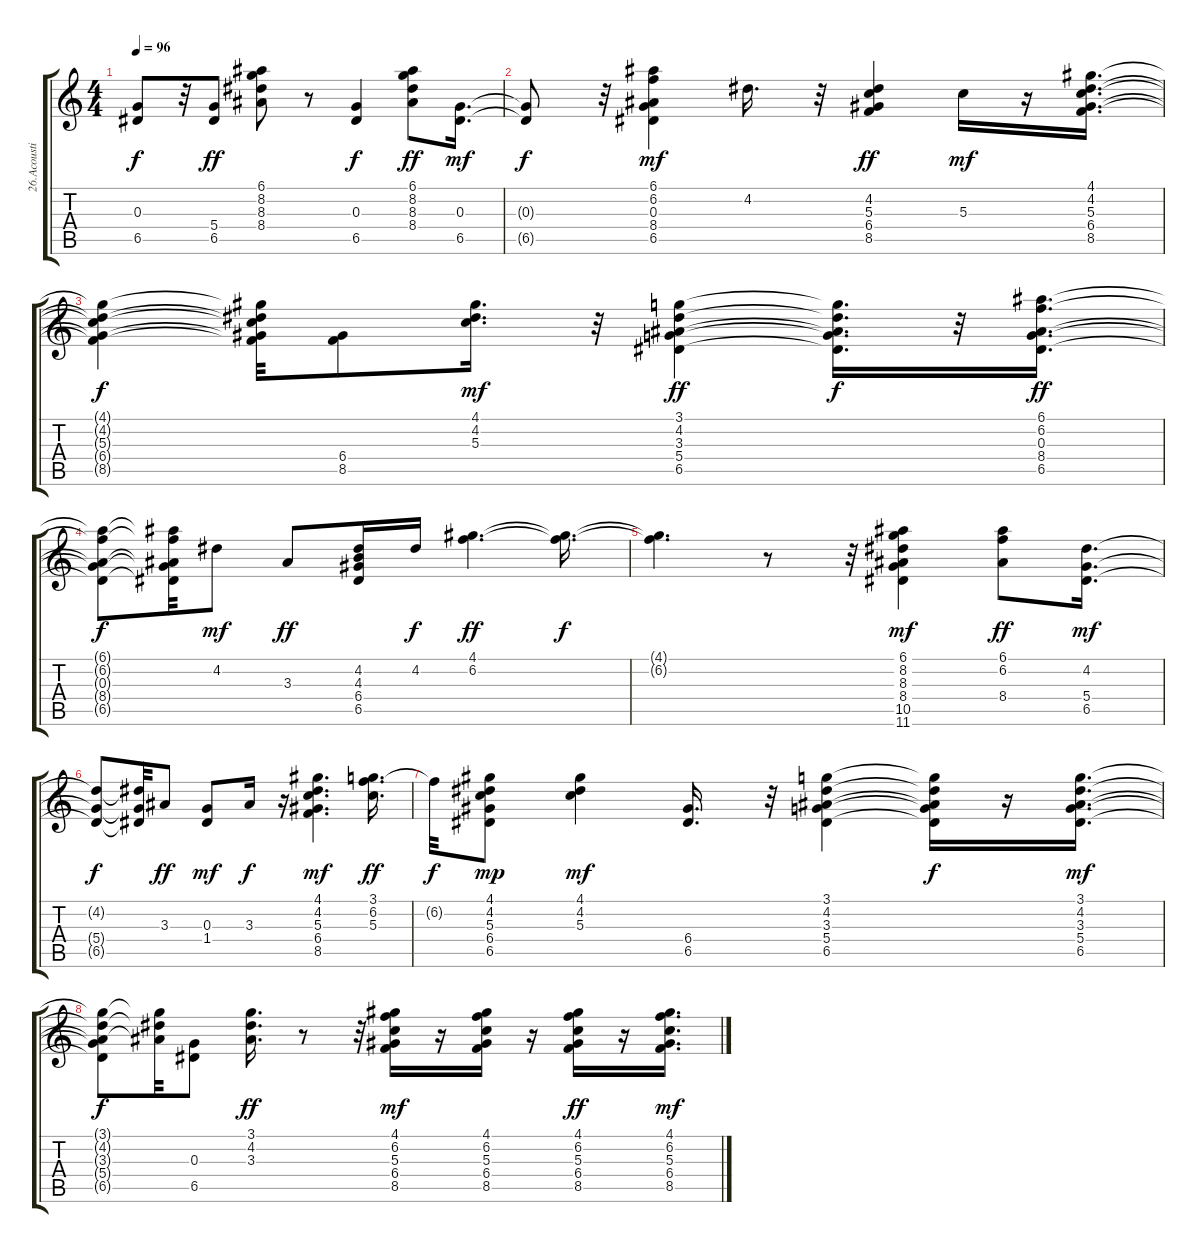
\track ("26.Acoustic Guitar (steel)" "26.Acousti") {instrument acousticguitarsteel}
\staff {score tabs}
\tuning (E4 B3 G3 D3 A2 E2) {hide}
\ts (4 4)
\tempo 96
\clef g2
\ks c
(0.3{t} 6.5{t}).8{dy f} r.32 (5.4 6.5).8{dy ff} (6.1 8.2 8.3 8.4).8 r.8 (0.3 6.5).4{dy f} (6.1 8.2 8.3 8.4).8{dy ff} (0.3 6.5).16{d dy mf} |
(0.3{t} 6.5{t}).8{dy f} r.32 (6.1 6.2 0.3 8.4 6.5).4{dy mf} 4.2.16{d} r.32 (4.2 5.3 6.4 8.5).4{dy ff} 5.3.16{dy mf} r.16 (4.1 4.2 5.3 6.4 8.5).16{d} |
(4.1{t} 4.2{t} 5.3{t} 6.4{t} 8.5{t}).4{dy f} (4.1{t} 4.2{t} 5.3{t} 6.4{t} 8.5{t}).32 (6.4 8.5).8 (4.1 4.2 5.3).16{d dy mf} r.32 (3.1 4.2 3.3 5.4 6.5).4{dy ff} (3.1{t} 4.2{t} 3.3{t} 5.4{t} 6.5{t}).16{d dy f} r.32 (6.1 6.2 0.3 8.4 6.5).16{d dy ff} |
(6.1{t} 6.2{t} 0.3{t} 8.4{t} 6.5{t}).8{dy f} (6.1{t} 6.2{t} 0.3{t} 8.4{t} 6.5{t}).32 4.2.8{dy mf} 3.3.8{dy ff} (4.2 4.3 6.4 6.5).16 4.2.16{dy f} (4.1 6.2).4{d dy ff} (4.1{t} 6.2{t}).16{d dy f} |
(4.1{t} 6.2{t}).4{d} r.8 r.32 (6.1 8.2 8.3 8.4 10.5 11.6).4{dy mf} (6.1 6.2 8.4).8{dy ff} (4.2 5.4 6.5).16{d dy mf} |
(4.2{t} 5.4{t} 6.5{t}).8{dy f} (4.2{t} 5.4{t} 6.5{t}).32 3.3.8{dy ff} (0.3 1.4).8{dy mf} 3.3.16{dy f} r.16 (4.1 4.2 5.3 6.4 8.5).4{d dy mf} (3.1 6.2 5.3).16{d dy ff} |
6.2{t}.32{dy f} (4.1 4.2 5.3 6.4 6.5).8{dy mp} (4.1 4.2 5.3).4{dy mf} (6.4 6.5).16{d} r.32 (3.1 4.2 3.3 5.4 6.5).4 (3.1{t} 4.2{t} 3.3{t} 5.4{t} 6.5{t}).16{dy f} r.16 (3.1 4.2 3.3 5.4 6.5).16{d dy mf} |
(3.1{t} 4.2{t} 3.3{t} 5.4{t} 6.5{t}).8{dy f} (3.1{t} 4.2{t} 3.3{t}).32 (0.3 6.5).8 (3.1 4.2 3.3).16{d dy ff} r.8 r.32 (4.1 6.2 5.3 6.4 8.5).16{dy mf} r.16 (4.1 6.2 5.3 6.4 8.5).16 r.16 (4.1 6.2 5.3 6.4 8.5).16{dy ff} r.16 (4.1 6.2 5.3 6.4 8.5).16{d dy mf}
